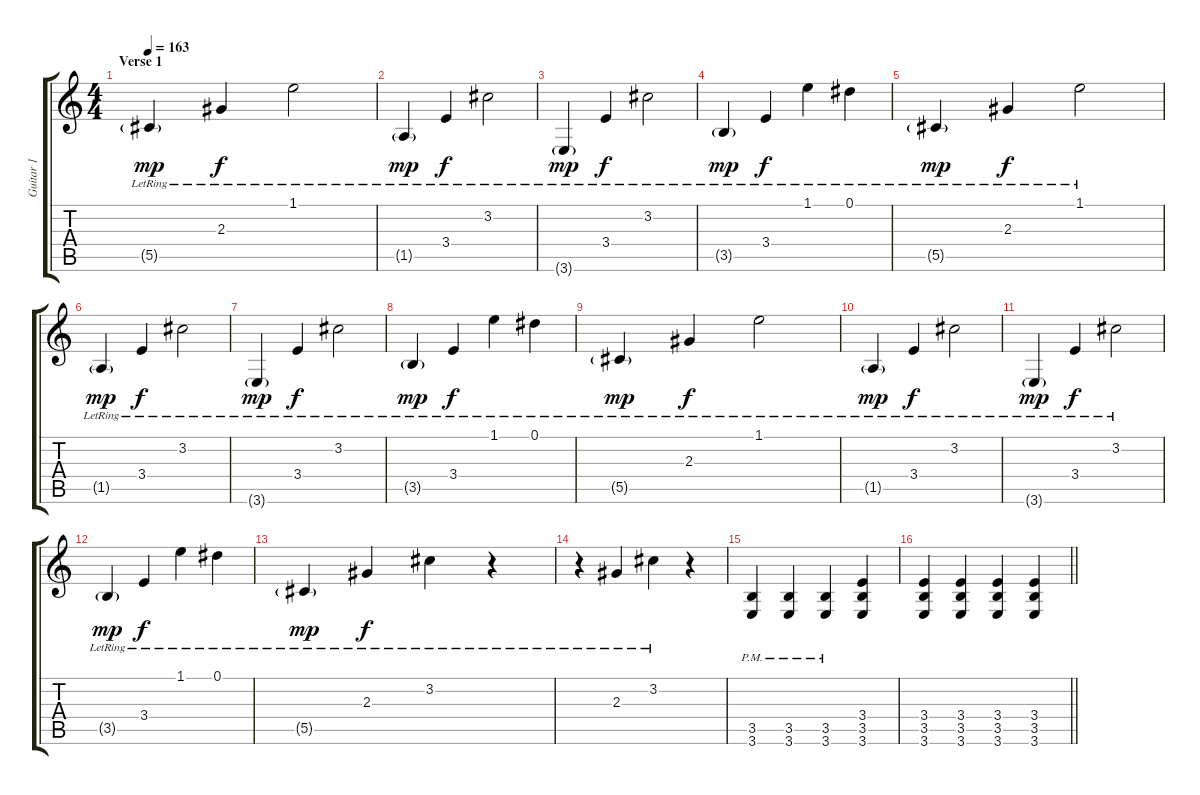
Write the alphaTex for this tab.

\track ("Guitar 1" "Guitar 1") {instrument distortionguitar}
\staff {score tabs}
\tuning (Eb4 Bb3 Gb3 Db3 Ab2 Db2) {hide}
\ts (4 4)
\section ("" "Verse 1")
\tempo 163
\clef g2
\ks c
5.5{g lr}.4{dy mp instrument acousticguitarsteel} 2.3{lr}.4{dy f} 1.1{lr}.2 |
1.5{g lr}.4{dy mp} 3.4{lr}.4{dy f} 3.2{lr}.2 |
3.6{g lr}.4{dy mp} 3.4{lr}.4{dy f} 3.2{lr}.2 |
3.5{g lr}.4{dy mp} 3.4{lr}.4{dy f} 1.1{lr}.4 0.1{lr}.4 |
5.5{g lr}.4{dy mp} 2.3{lr}.4{dy f} 1.1{lr}.2 |
1.5{g lr}.4{dy mp} 3.4{lr}.4{dy f} 3.2{lr}.2 |
3.6{g lr}.4{dy mp} 3.4{lr}.4{dy f} 3.2{lr}.2 |
3.5{g lr}.4{dy mp} 3.4{lr}.4{dy f} 1.1{lr}.4 0.1{lr}.4 |
5.5{g lr}.4{dy mp} 2.3{lr}.4{dy f} 1.1{lr}.2 |
1.5{g lr}.4{dy mp} 3.4{lr}.4{dy f} 3.2{lr}.2 |
3.6{g lr}.4{dy mp} 3.4{lr}.4{dy f} 3.2{lr}.2 |
3.5{g lr}.4{dy mp} 3.4{lr}.4{dy f} 1.1{lr}.4 0.1{lr}.4 |
5.5{g lr}.4{dy mp} 2.3{lr}.4{dy f} 3.2{lr}.4 r.4 |
r.4 2.3{lr}.4 3.2{lr}.4 r.4 |
(3.5{pm} 3.6{pm}).4{instrument distortionguitar} (3.5{pm} 3.6{pm}).4 (3.5{pm} 3.6{pm}).4 (3.4 3.5 3.6).4 |
\barLineRight lightlight
(3.4 3.5 3.6).4 (3.4 3.5 3.6).4 (3.4 3.5 3.6).4 (3.4 3.5 3.6).4
